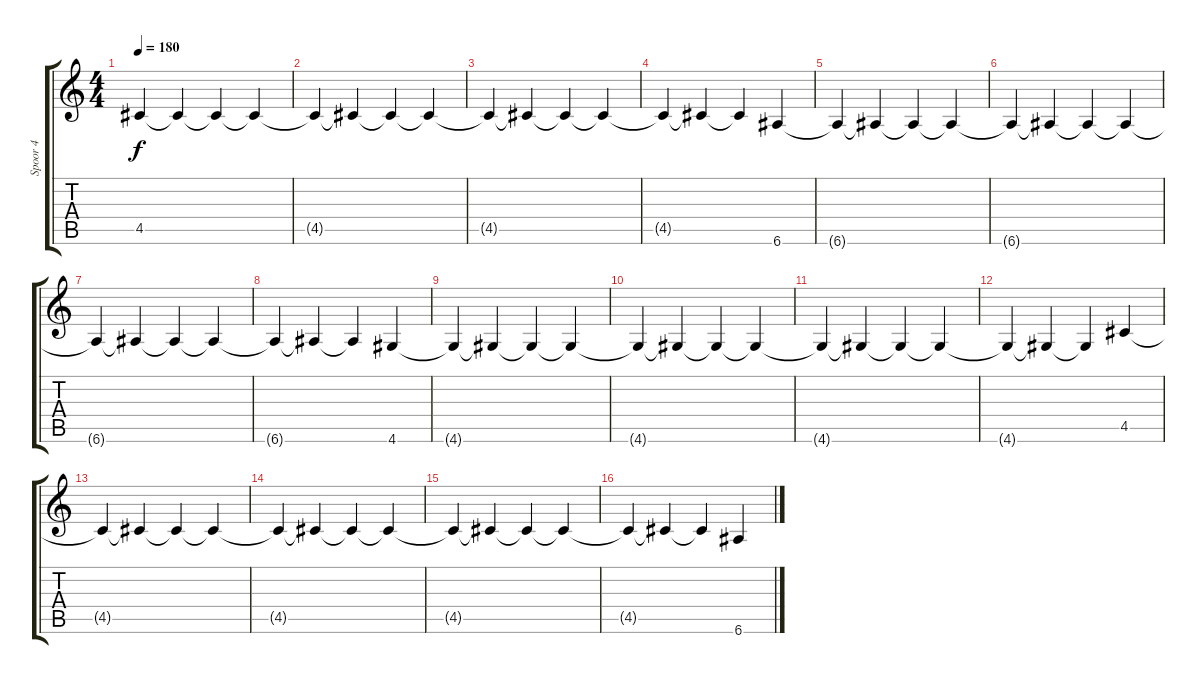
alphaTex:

\track ("Spoor 4" "Spoor 4") {instrument contrabass}
\staff {score tabs}
\tuning (E4 B3 G3 D3 A2 E2) {hide}
\ts (4 4)
\tempo 180
\clef g2
\ks c
4.5{t}.4{dy f} 4.5{t}.4 4.5{t}.4 4.5{t}.4 |
4.5{t}.4 4.5{t}.4 4.5{t}.4 4.5{t}.4 |
4.5{t}.4 4.5{t}.4 4.5{t}.4 4.5{t}.4 |
4.5{t}.4 4.5{t}.4 4.5{t}.4 6.6.4 |
6.6{t}.4 6.6{t}.4 6.6{t}.4 6.6{t}.4 |
6.6{t}.4 6.6{t}.4 6.6{t}.4 6.6{t}.4 |
6.6{t}.4 6.6{t}.4 6.6{t}.4 6.6{t}.4 |
6.6{t}.4 6.6{t}.4 6.6{t}.4 4.6.4 |
4.6{t}.4 4.6{t}.4 4.6{t}.4 4.6{t}.4 |
4.6{t}.4 4.6{t}.4 4.6{t}.4 4.6{t}.4 |
4.6{t}.4 4.6{t}.4 4.6{t}.4 4.6{t}.4 |
4.6{t}.4 4.6{t}.4 4.6{t}.4 4.5.4 |
4.5{t}.4 4.5{t}.4 4.5{t}.4 4.5{t}.4 |
4.5{t}.4 4.5{t}.4 4.5{t}.4 4.5{t}.4 |
4.5{t}.4 4.5{t}.4 4.5{t}.4 4.5{t}.4 |
4.5{t}.4 4.5{t}.4 4.5{t}.4 6.6.4
